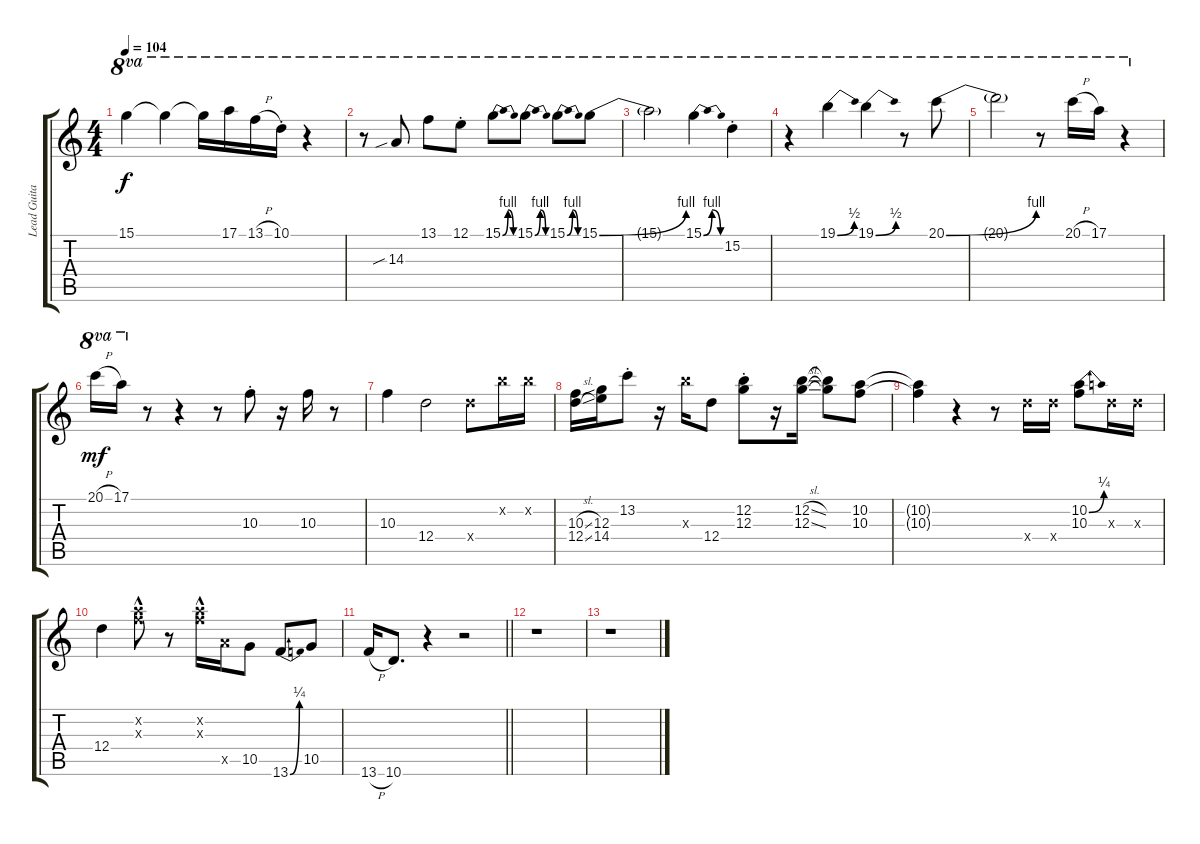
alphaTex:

\track ("Lead Guitar" "Lead Guita") {instrument electricguitarjazz}
\staff {score tabs}
\tuning (E4 B3 G3 D3 A2 E2) {hide}
\ts (4 4)
\tempo 104
\clef g2
\ks c
15.1{t}.4{ot 8va dy f} 15.1{t}.4{ot 8va} 15.1{t}.16{ot 8va} 17.1.16{ot 8va} 13.1{h}.16{ot 8va} 10.1{st}.16{ot 8va} r.4{ot 8va} |
r.8{ot 8va} 14.3{sib}.8{ot 8va} 13.1.8{ot 8va} 12.1{st}.8{ot 8va} 15.1{be (bendrelease 0 0 30 4 30 4 60 0)}.8{ot 8va} 15.1{be (bendrelease 0 0 30 4 30 4 60 0)}.8{ot 8va} 15.1{be (bendrelease 0 0 30 4 30 4 60 0)}.8{ot 8va} 15.1{be (bend 0 0 60 4)}.8{ot 8va} |
15.1{t}.2{ot 8va} 15.1{be (bendrelease 0 0 15 4 15 4 60 0)}.4{ot 8va} 15.2{st}.4{ot 8va} |
r.4{ot 8va} 19.1{be (bend 0 0 60 2)}.4{ot 8va} 19.1{be (bend 0 0 60 2)}.4{ot 8va} r.8{ot 8va} 20.1{be (bend 0 0 60 4)}.8{ot 8va} |
20.1{t}.2{ot 8va} r.8{ot 8va} 20.1{h}.16{ot 8va} 17.1.16{ot 8va} r.4{ot 8va} |
20.1{h}.16{ot 8va dy mf} 17.1.16{ot 8va} r.8 r.4 r.8 10.3{st}.8 r.16 10.3.16 r.8 |
10.3.4 12.4.2 12.4{x}.8 12.2{x}.16 12.2{x}.16 |
(10.3{sl} 12.4{sl}).16 (12.3 14.4).16 13.2{st}.8 r.16 16.3{x}.16 12.4.8 (12.2 12.3{st}).8 r.16 (12.2{sl} 12.3{sl}).16 (12.2{t} 12.3{t}).8 (10.2 10.3).8 |
(10.2{t} 10.3{t}).4 r.4 r.8 12.4{x}.16 12.4{x}.16 (10.2{be (bend 0 0 60 1)} 10.3).8 7.3{x}.16 7.3{x}.16 |
12.4.4 (10.2{hac x} 10.3{x}).8 r.8 (10.2{hac x} 10.3{x}).16 12.5{x}.16 10.5.8 13.6{be (bend 0 0 60 1)}.8 10.5.8 |
\barLineRight lightlight
13.6{h}.16 10.6.8{d} r.4 r.2 |
r.1 |
r.1
